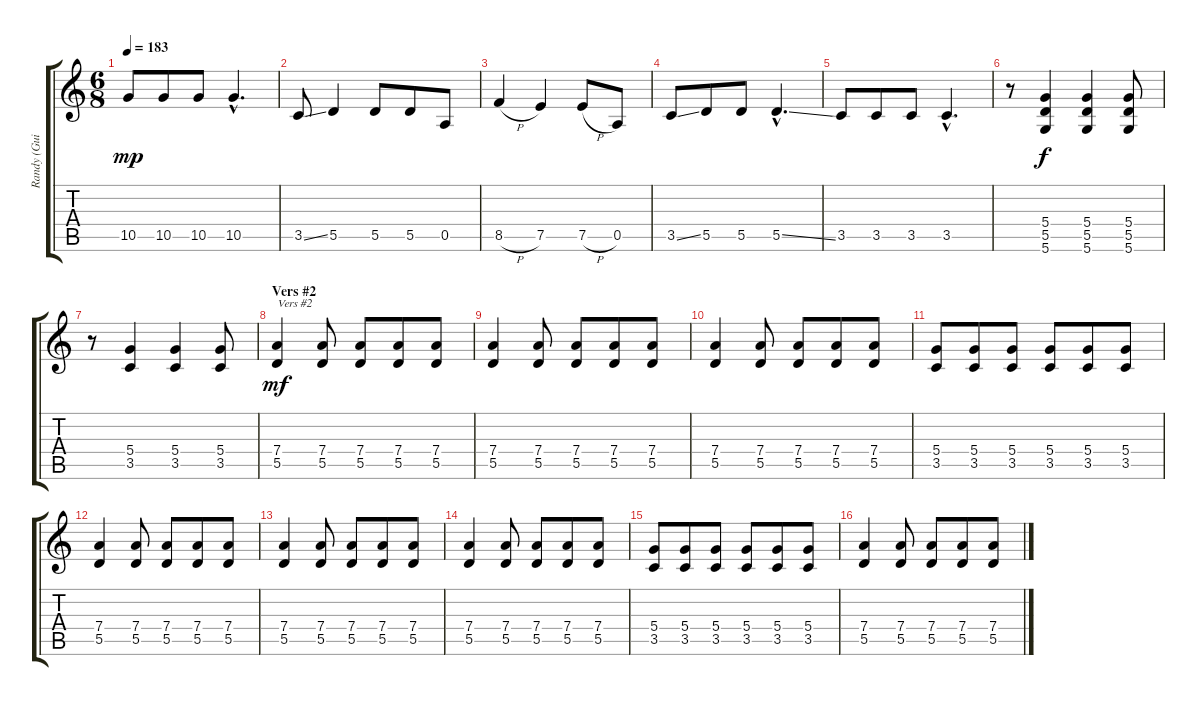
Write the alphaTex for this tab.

\track ("Randy (Guitar)" "Randy (Gui") {instrument overdrivenguitar}
\staff {score tabs}
\tuning (E4 B3 G3 D3 A2 D2) {hide}
\ts (6 8)
\tempo 183
\clef g2
\ks c
10.5.8{dy mp} 10.5.8 10.5.8 10.5{hac}.4{d} |
3.5{ss}.8 5.5.4 5.5.8 5.5.8 0.5.8 |
8.5{h}.4 7.5.4 7.5{h}.8 0.5.8 |
3.5{ss}.8 5.5.8 5.5.8 5.5{ss hac}.4{d} |
3.5.8 3.5.8 3.5.8 3.5{hac}.4{d} |
r.8 (5.4 5.5 5.6).4{dy f} (5.4 5.5 5.6).4 (5.4 5.5 5.6).8 |
r.8 (5.4 3.5).4 (5.4 3.5).4 (5.4 3.5).8 |
\section ("" "Vers #2")
(7.4 5.5).4{txt "Vers #2" dy mf} (7.4 5.5).8 (7.4 5.5).8 (7.4 5.5).8 (7.4 5.5).8 |
(7.4 5.5).4 (7.4 5.5).8 (7.4 5.5).8 (7.4 5.5).8 (7.4 5.5).8 |
(7.4 5.5).4 (7.4 5.5).8 (7.4 5.5).8 (7.4 5.5).8 (7.4 5.5).8 |
(5.4 3.5).8 (5.4 3.5).8 (5.4 3.5).8 (5.4 3.5).8 (5.4 3.5).8 (5.4 3.5).8 |
(7.4 5.5).4 (7.4 5.5).8 (7.4 5.5).8 (7.4 5.5).8 (7.4 5.5).8 |
(7.4 5.5).4 (7.4 5.5).8 (7.4 5.5).8 (7.4 5.5).8 (7.4 5.5).8 |
(7.4 5.5).4 (7.4 5.5).8 (7.4 5.5).8 (7.4 5.5).8 (7.4 5.5).8 |
(5.4 3.5).8 (5.4 3.5).8 (5.4 3.5).8 (5.4 3.5).8 (5.4 3.5).8 (5.4 3.5).8 |
(7.4 5.5).4 (7.4 5.5).8 (7.4 5.5).8 (7.4 5.5).8 (7.4 5.5).8
